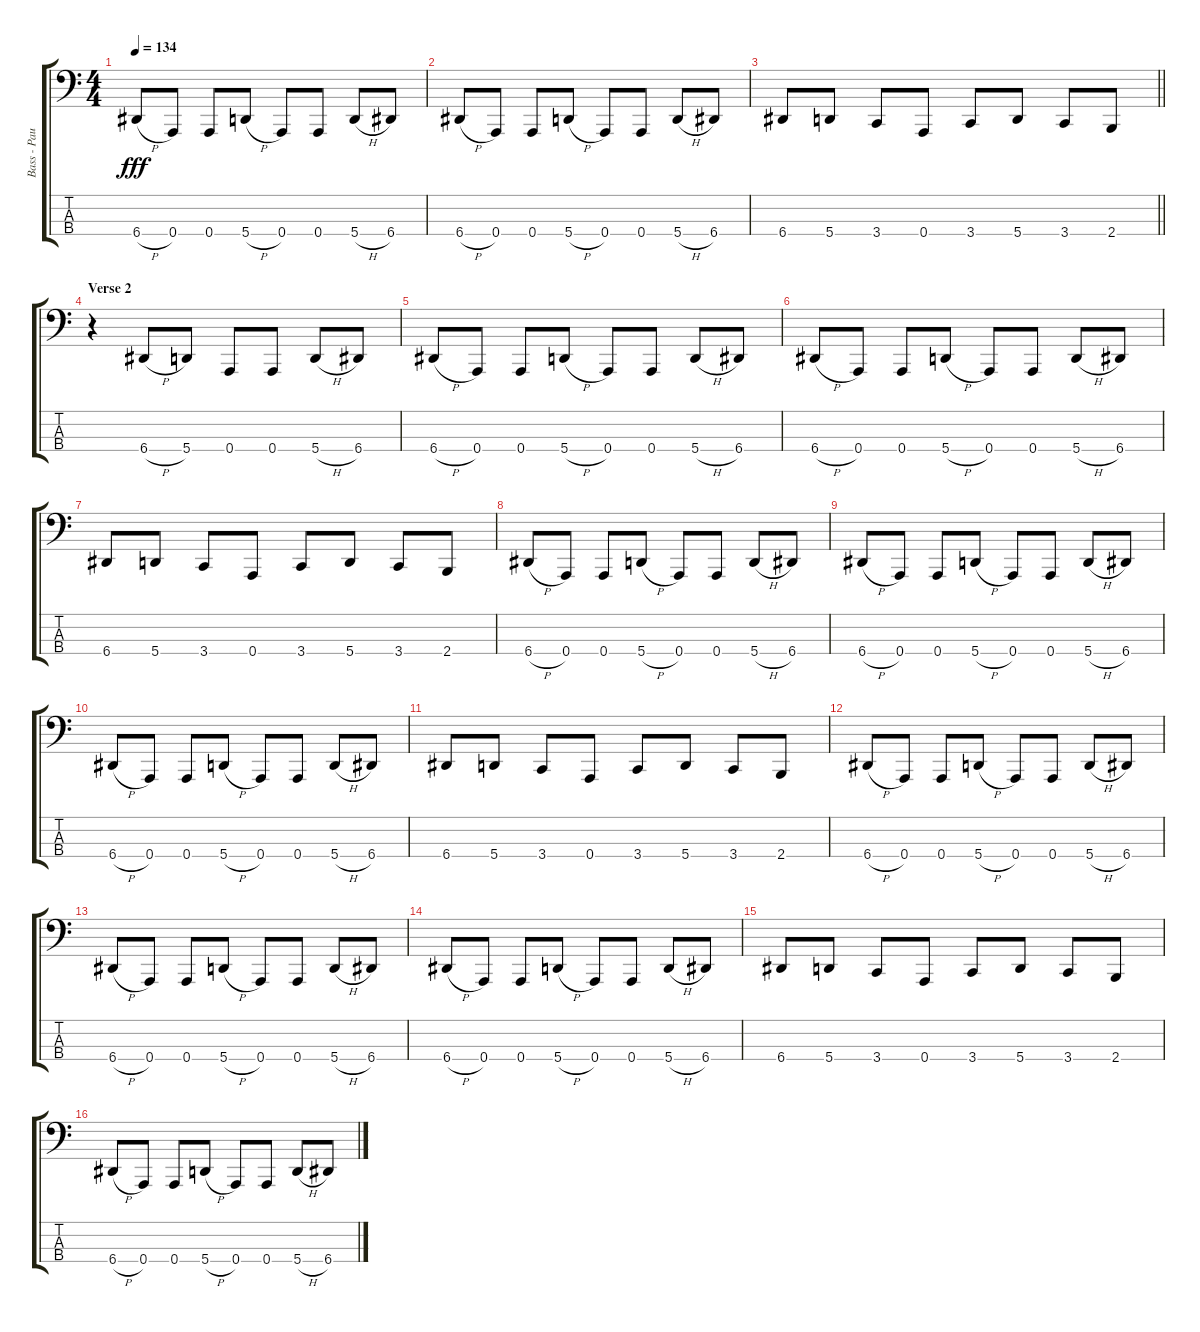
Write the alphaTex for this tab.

\track ("Bass - Paul" "Bass - Pau") {instrument electricbasspick}
\staff {score tabs}
\tuning (D2 A1 E1 A0) {hide}
\ts (4 4)
\tempo 134
\clef f4
\ks c
6.4{h}.8{dy fff} 0.4.8 0.4.8 5.4{h}.8 0.4.8 0.4.8 5.4{h}.8 6.4.8 |
6.4{h}.8 0.4.8 0.4.8 5.4{h}.8 0.4.8 0.4.8 5.4{h}.8 6.4.8 |
\barLineRight lightlight
6.4.8 5.4.8 3.4.8 0.4.8 3.4.8 5.4.8 3.4.8 2.4.8 |
\section ("" "Verse 2")
r.4 6.4{h}.8 5.4.8 0.4.8 0.4.8 5.4{h}.8 6.4.8 |
6.4{h}.8 0.4.8 0.4.8 5.4{h}.8 0.4.8 0.4.8 5.4{h}.8 6.4.8 |
6.4{h}.8 0.4.8 0.4.8 5.4{h}.8 0.4.8 0.4.8 5.4{h}.8 6.4.8 |
6.4.8 5.4.8 3.4.8 0.4.8 3.4.8 5.4.8 3.4.8 2.4.8 |
6.4{h}.8 0.4.8 0.4.8 5.4{h}.8 0.4.8 0.4.8 5.4{h}.8 6.4.8 |
6.4{h}.8 0.4.8 0.4.8 5.4{h}.8 0.4.8 0.4.8 5.4{h}.8 6.4.8 |
6.4{h}.8 0.4.8 0.4.8 5.4{h}.8 0.4.8 0.4.8 5.4{h}.8 6.4.8 |
6.4.8 5.4.8 3.4.8 0.4.8 3.4.8 5.4.8 3.4.8 2.4.8 |
6.4{h}.8 0.4.8 0.4.8 5.4{h}.8 0.4.8 0.4.8 5.4{h}.8 6.4.8 |
6.4{h}.8 0.4.8 0.4.8 5.4{h}.8 0.4.8 0.4.8 5.4{h}.8 6.4.8 |
6.4{h}.8 0.4.8 0.4.8 5.4{h}.8 0.4.8 0.4.8 5.4{h}.8 6.4.8 |
6.4.8 5.4.8 3.4.8 0.4.8 3.4.8 5.4.8 3.4.8 2.4.8 |
6.4{h}.8 0.4.8 0.4.8 5.4{h}.8 0.4.8 0.4.8 5.4{h}.8 6.4.8
